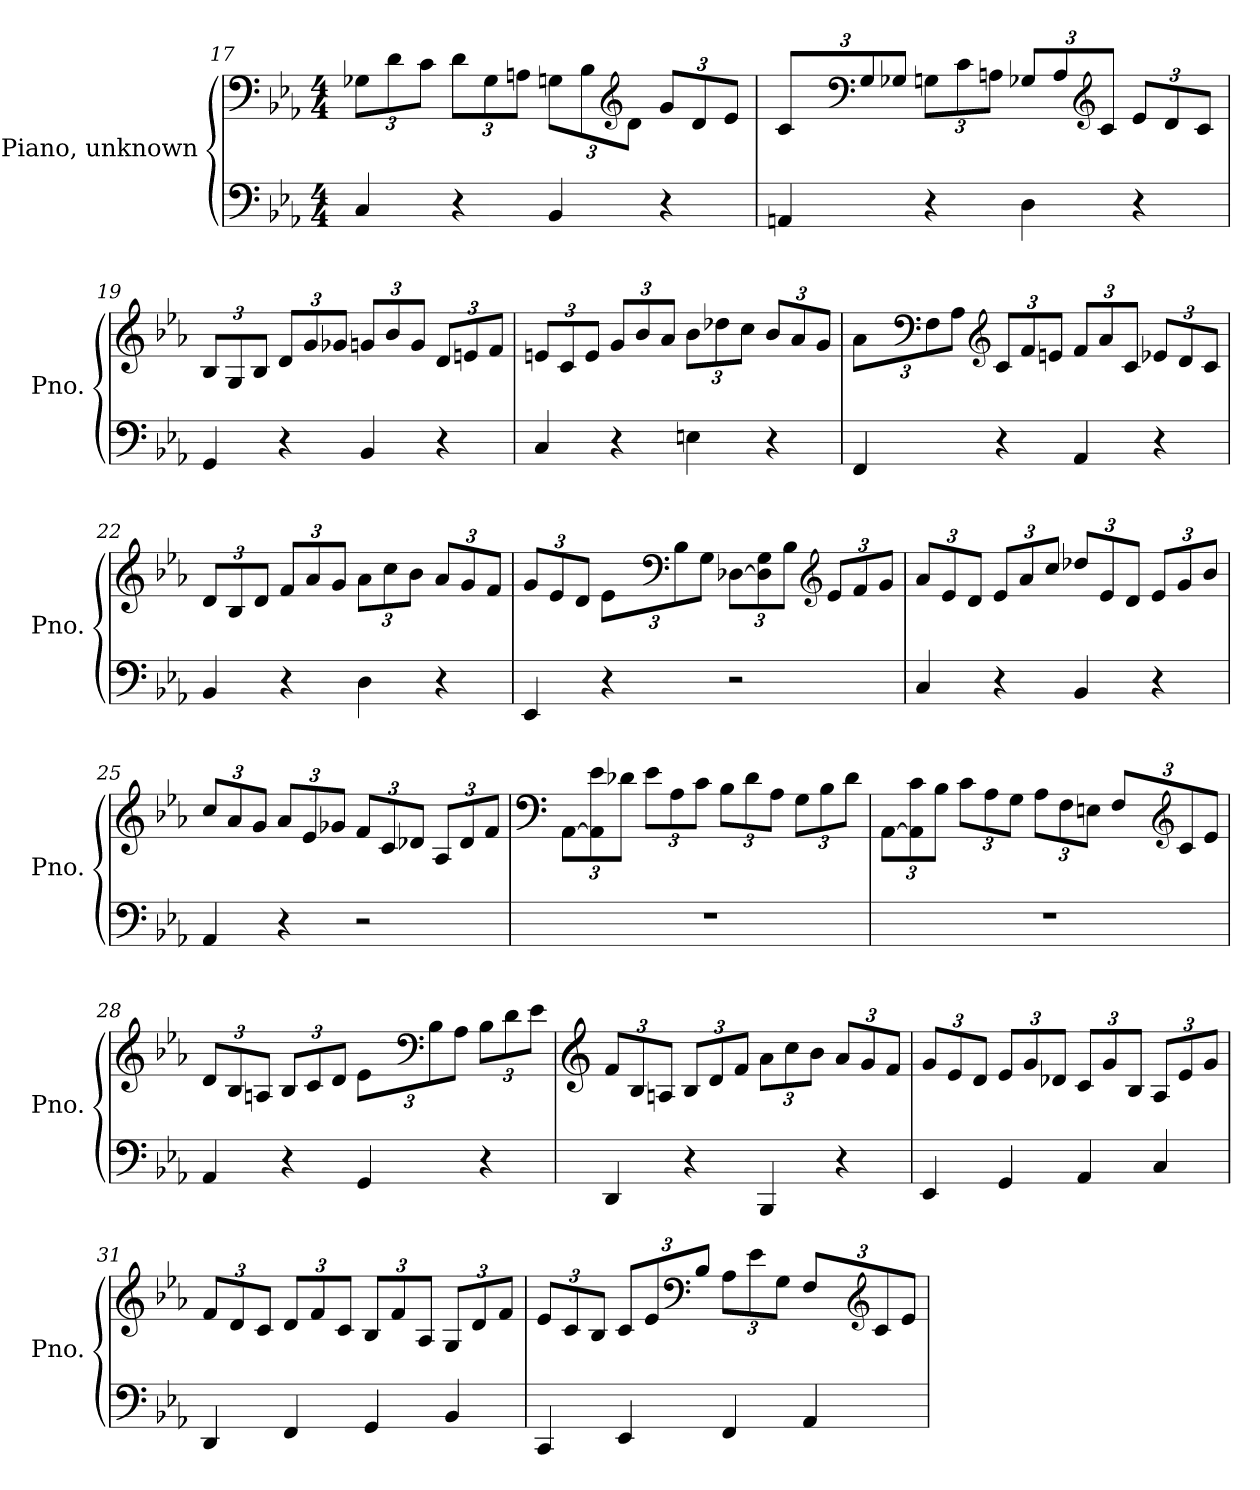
**kern	**kern
*part1	*part1
*staff2	*staff1
*I"Piano, unknown	*
*I'Pno.	*
!!LO:LB:g=z
*clefF4	*clefF4
*k[b-e-a-]	*k[b-e-a-]
*M4/4	*M4/4
*	*Xbrackettup
=17	=17
4C/	12G-X\L
.	12d\
.	12c\J
4r	12d\L
.	12G-\
.	12An\J
4BB-/	12Gn\L
.	12B-\
*	*clefG2
.	12d\J
4r	12g/L
.	12d/
.	12e-/J
=18	=18
4AAn/	12c/L
*	*clefF4
.	12G/
.	12G-X/J
4r	12Gn\L
.	12c\
.	12An\J
4D\	12G-X/L
.	12A/
*	*clefG2
.	12c/J
4r	12e-/L
.	12d/
.	12c/J
!!LO:LB:g=z
=19	=19
4GG/	12B-/L
.	12G/
.	12B-/J
4r	12d/L
.	12g/
.	12g-X/J
4BB-/	12gn/L
.	12b-/
.	12g/J
4r	12d/L
.	12en/
.	12f/J
=20	=20
4C/	12en/L
.	12c/
.	12e/J
4r	12g/L
.	12b-/
.	12a-/J
4En\	12b-\L
.	12dd-X\
.	12cc\J
4r	12b-/L
.	12a-/
.	12g/J
=21	=21
4FF/	12a-\L
*	*clefF4
.	12F\
.	12A-\J
*	*clefG2
4r	12c/L
.	12f/
.	12en/J
4AA-/	12f/L
.	12a-/
.	12c/J
4r	12e-X/L
.	12d/
.	12c/J
!!LO:LB:g=z
=22	=22
4BB-/	12d/L
.	12B-/
.	12d/J
4r	12f/L
.	12a-/
.	12g/J
4D\	12a-\L
.	12cc\
.	12b-\J
4r	12a-/L
.	12g/
.	12f/J
=23	=23
4EE-/	12g/L
.	12e-/
.	12d/J
4r	12e-\L
*	*clefF4
.	12B-\
.	12G\J
2r	[12D-X\L
.	12D-\] 12G\
.	12B-\J
*	*clefG2
.	12e-/L
.	12f/
.	12g/J
=24	=24
4C/	12a-/L
.	12e-/
.	12d/J
4r	12e-/L
.	12a-/
.	12cc/J
4BB-/	12dd-X/L
.	12e-/
.	12d/J
4r	12e-/L
.	12g/
.	12b-/J
!!LO:LB:g=z
=25	=25
4AA-/	12cc/L
.	12a-/
.	12g/J
4r	12a-/L
.	12e-/
.	12g-X/J
2r	12f/L
.	12c/
.	12d-X/J
.	12A-/L
.	12d-/
.	12f/J
=26	=26
*	*clefF4
1r	[12AA-\L
.	12AA-\] 12e-\
.	12d-X\J
.	12e-\L
.	12A-\
.	12c\J
.	12B-\L
.	12d-\
.	12A-\J
.	12G\L
.	12B-\
.	12d-\J
=27	=27
1r	[12AA-\L
.	12AA-\] 12c\
.	12B-\J
.	12c\L
.	12A-\
.	12G\J
.	12A-\L
.	12F\
.	12En\J
.	12F/L
*	*clefG2
.	12c/
.	12e-/J
!!LO:LB:g=z
=28	=28
4AA-/	12d/L
.	12B-/
.	12An/J
4r	12B-/L
.	12c/
.	12d/J
4GG/	12e-\L
*	*clefF4
.	12B-\
.	12A\J
4r	12B-\L
.	12d\
.	12e-\J
=29	=29
*	*clefG2
4DD/	12f/L
.	12B-/
.	12An/J
4r	12B-/L
.	12d/
.	12f/J
4BBB-/	12a-\L
.	12cc\
.	12b-\J
4r	12a-/L
.	12g/
.	12f/J
=30	=30
4EE-/	12g/L
.	12e-/
.	12d/J
4GG/	12e-/L
.	12g/
.	12d-X/J
4AA-/	12c/L
.	12g/
.	12B-/J
4C/	12A-/L
.	12e-/
.	12g/J
!!LO:PB:g=z
=31	=31
4DD/	12f/L
.	12d/
.	12c/J
4FF/	12d/L
.	12f/
.	12c/J
4GG/	12B-/L
.	12f/
.	12A-/J
4BB-/	12G/L
.	12d/
.	12f/J
=32	=32
4CC/	12e-/L
.	12c/
.	12B-/J
4EE-/	12c/L
.	12e-/
*	*clefF4
.	12B-/J
4FF/	12A-\L
.	12e-\
.	12G\J
4AA-/	12F/L
*	*clefG2
.	12c/
.	12e-/J
=	=
*-	*-
